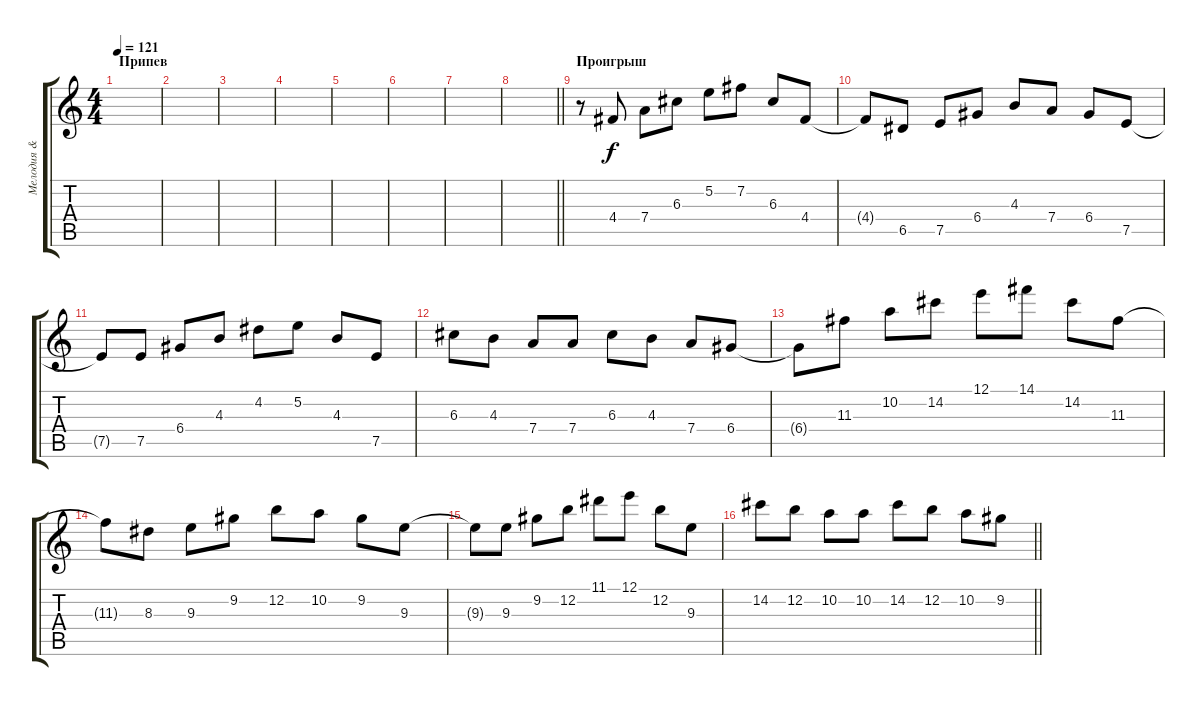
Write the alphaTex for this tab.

\track ("Мелодия & Ритм" "Мелодия & ") {instrument distortionguitar}
\staff {score tabs}
\tuning (E4 B3 G3 D3 A2 E2) {hide}
\ts (4 4)
\section ("" "Припев")
\tempo 121
\clef g2
\ks c
|
|
|
|
|
|
|
\barLineRight lightlight
|
\section ("" "Проигрыш")
r.8 4.4.8 7.4.8 6.3.8 5.2.8 7.2.8 6.3.8 4.4.8 |
4.4{t}.8 6.5.8 7.5.8 6.4.8 4.3.8 7.4.8 6.4.8 7.5.8 |
7.5{t}.8 7.5.8 6.4.8 4.3.8 4.2.8 5.2.8 4.3.8 7.5.8 |
6.3.8 4.3.8 7.4.8 7.4.8 6.3.8 4.3.8 7.4.8 6.4.8 |
6.4{t}.8 11.3.8 10.2.8 14.2.8 12.1.8 14.1.8 14.2.8 11.3.8 |
11.3{t}.8 8.3.8 9.3.8 9.2.8 12.2.8 10.2.8 9.2.8 9.3.8 |
9.3{t}.8 9.3.8 9.2.8 12.2.8 11.1.8 12.1.8 12.2.8 9.3.8 |
\barLineRight lightlight
14.2.8 12.2.8 10.2.8 10.2.8 14.2.8 12.2.8 10.2.8 9.2.8
